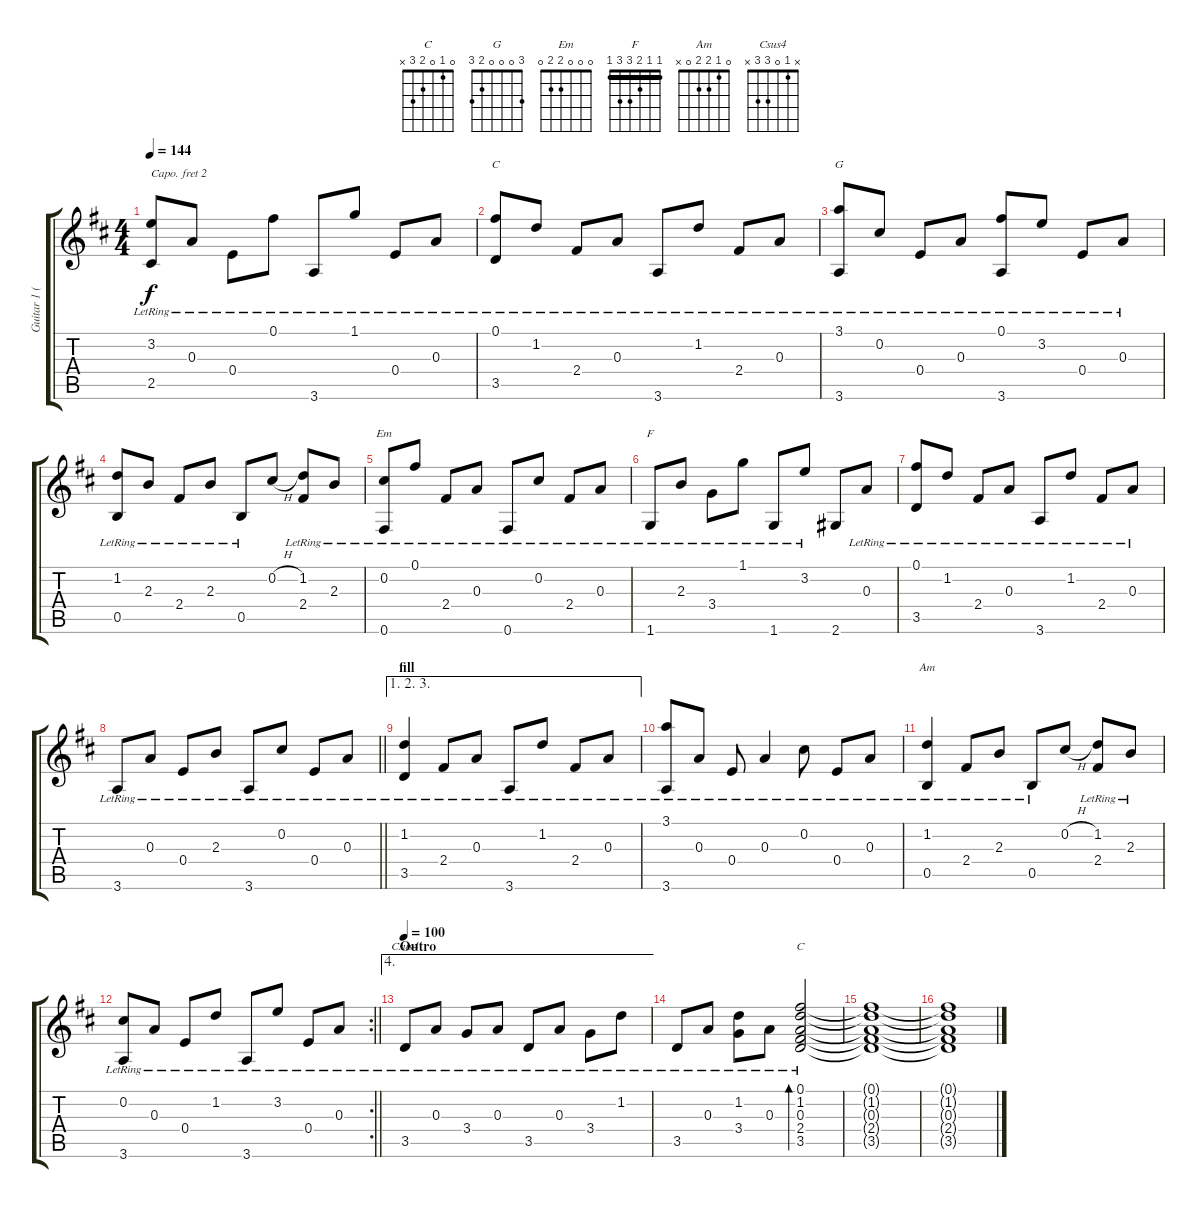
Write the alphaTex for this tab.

\track ("Guitar 1 (capo II)" "Guitar 1 (") {instrument acousticguitarsteel}
\staff {score tabs}
\capo 2
\tuning (E4 B3 G3 D3 A2 E2) {hide}
\chord ("C" 0 1 0 2 3 3)
\chord ("G" 3 0 0 0 2 3)
\chord ("Em" 0 0 0 2 2 0)
\chord ("F" 1 1 2 3 3 1) {barre 1}
\chord ("Am" 0 1 2 2 0 x)
\chord ("Csus4" x 1 0 3 3 x)
\chord ("C" 0 1 0 2 3 x)
\ts (4 4)
\tempo 144
\clef g2
\ks d
(3.2{lr} 2.5{lr}).8{dy f} 0.3{lr}.8 0.4{lr}.8 0.1{lr}.8 3.6{lr}.8 1.1{lr}.8 0.4{lr}.8 0.3{lr}.8 |
(0.1{lr} 3.5{lr}).8{ch "C"} 1.2{lr}.8 2.4{lr}.8 0.3{lr}.8 3.6{lr}.8 1.2{lr}.8 2.4{lr}.8 0.3{lr}.8 |
(3.1{lr} 3.6{lr}).8{ch "G"} 0.2{lr}.8 0.4{lr}.8 0.3{lr}.8 (0.1{lr} 3.6{lr}).8 3.2{lr}.8 0.4{lr}.8 0.3{lr}.8 |
(1.2{lr} 0.5{lr}).8 2.3{lr}.8 2.4{lr}.8 2.3{lr}.8 0.5{lr}.8 0.2{h}.8 (1.2{lr} 2.4{lr}).8 2.3{lr}.8 |
(0.2{lr} 0.6{lr}).8{ch "Em"} 0.1{lr}.8 2.4{lr}.8 0.3{lr}.8 0.6{lr}.8 0.2{lr}.8 2.4{lr}.8 0.3{lr}.8 |
1.6{lr}.8{ch "F"} 2.3{lr}.8 3.4{lr}.8 1.1{lr}.8 1.6{lr}.8 3.2{lr}.8 2.6.8 0.3{lr}.8 |
(0.1{lr} 3.5{lr}).8 1.2{lr}.8 2.4{lr}.8 0.3{lr}.8 3.6{lr}.8 1.2{lr}.8 2.4{lr}.8 0.3{lr}.8 |
\barLineRight lightlight
3.6{lr}.8 0.3{lr}.8 0.4{lr}.8 2.3{lr}.8 3.6{lr}.8 0.2{lr}.8 0.4{lr}.8 0.3{lr}.8 |
\ae (1 2 3)
\section ("" "fill")
(1.2{lr} 3.5{lr}).4 2.4{lr}.8 0.3{lr}.8 3.6{lr}.8 1.2{lr}.8 2.4{lr}.8 0.3{lr}.8 |
(3.1{lr} 3.6{lr}).8 0.3{lr}.8 0.4{lr}.8 0.3{lr}.4 0.2{lr}.8 0.4{lr}.8 0.3{lr}.8 |
(1.2{lr} 0.5{lr}).4{ch "Am"} 2.4{lr}.8 2.3{lr}.8 0.5{lr}.8 0.2{h}.8 (1.2{lr} 2.4{lr}).8 2.3{lr}.8 |
\rc 2
\barLineRight lightlight
(0.2{lr} 3.6{lr}).8 0.3{lr}.8 0.4{lr}.8 1.2{lr}.8 3.6{lr}.8 3.2{lr}.8 0.4{lr}.8 0.3{lr}.8 |
\ae 4
\section ("" "Outro")
\tempo 100
3.5{lr}.8{ch "Csus4"} 0.3{lr}.8 3.4{lr}.8 0.3{lr}.8 3.5{lr}.8 0.3{lr}.8 3.4{lr}.8 1.2{lr}.8 |
3.5{lr}.8 0.3{lr}.8 (1.2{lr} 3.4{lr}).8 0.3{lr}.8 (0.1{lr} 1.2{lr} 0.3{lr} 2.4{lr} 3.5{lr}).2{bd 480 ch "C"} |
(0.1{t} 1.2{t} 0.3{t} 2.4{t} 3.5{t}).1 |
(0.1{t} 1.2{t} 0.3{t} 2.4{t} 3.5{t}).1
